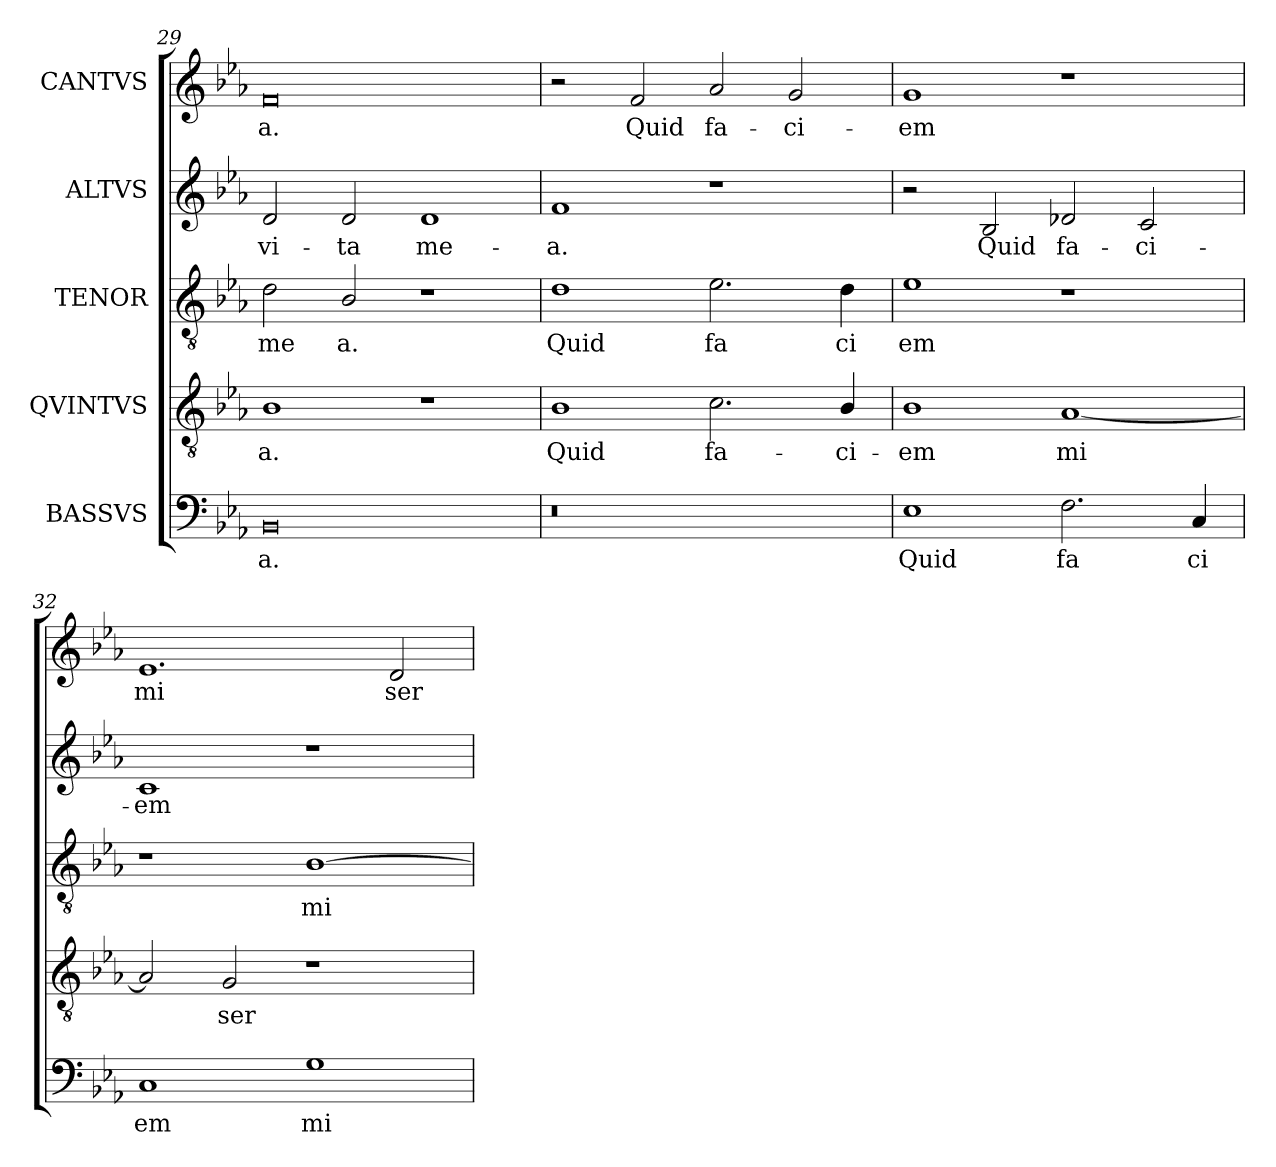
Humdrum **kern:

**kern	**text	**kern	**text	**kern	**text	**kern	**text	**kern	**text
*part5	*part5	*part4	*part4	*part3	*part3	*part2	*part2	*part1	*part1
*staff5	*staff5	*staff4	*staff4	*staff3	*staff3	*staff2	*staff2	*staff1	*staff1
*I"BASSVS	*	*I"QVINTVS	*	*I"TENOR	*	*I"ALTVS	*	*I"CANTVS	*
*clefF4	*	*clefGv2	*	*clefGv2	*	*clefG2	*	*clefG2	*
*k[b-e-a-]	*	*k[b-e-a-]	*	*k[b-e-a-]	*	*k[b-e-a-]	*	*k[b-e-a-]	*
*E-:	*	*E-:	*	*E-:	*	*E-:	*	*E-:	*
=29	=29	=29	=29	=29	=29	=29	=29	=29	=29
!	!LO:LY:b:cj	!	!LO:LY:b:cj	!	!LO:LY:b:cj	!	!LO:LY:b:cj	!	!LO:LY:b:cj
0BB-	a.	1B-	-a.	2d\	me	2d/	vi-	0f	-a.
!	!	!	!	!	!LO:LY:b:cj	!	!LO:LY:b:cj	!	!
.	.	.	.	2B-/	a.	2d/	-ta	.	.
!	!	!	!	!	!	!	!LO:LY:b:cj	!	!
.	.	1r	.	1r	.	1d	me-	.	.
=30	=30	=30	=30	=30	=30	=30	=30	=30	=30
!	!	!	!LO:LY:b:cj	!	!LO:LY:b:cj	!	!LO:LY:b:cj	!	!
0r	.	1B-	Quid	1d	Quid	1f	-a.	2r	.
!	!	!	!	!	!	!	!	!	!LO:LY:b:cj
.	.	.	.	.	.	.	.	2f/	Quid
!	!	!	!LO:LY:b:cj	!	!LO:LY:b:cj	!	!	!	!LO:LY:b:cj
.	.	2.c\	fa-	2.e-\	fa	1r	.	2a-/	fa-
!	!	!	!	!	!	!	!	!	!LO:LY:b:cj
.	.	.	.	.	.	.	.	2g/	-ci-
!	!	!	!LO:LY:b:cj	!	!LO:LY:b:cj	!	!	!	!
.	.	4B-/	-ci-	4d\	ci	.	.	.	.
=31	=31	=31	=31	=31	=31	=31	=31	=31	=31
!	!LO:LY:b:cj	!	!LO:LY:b:cj	!	!LO:LY:b:cj	!	!	!	!LO:LY:b:cj
1E-	Quid	1B-	-em	1e-	em	2r	.	1g	-em
!	!	!	!	!	!	!	!LO:LY:b:cj	!	!
.	.	.	.	.	.	2B-/	Quid	.	.
!	!LO:LY:b:cj	!	!LO:LY:b:cj	!	!	!	!LO:LY:b:cj	!	!
2.F\	fa	[<1A-	mi-	1r	.	2d-X/	fa-	1r	.
!	!	!	!	!	!	!	!LO:LY:b:cj	!	!
.	.	.	.	.	.	2c/	-ci-	.	.
!	!LO:LY:b:cj	!	!	!	!	!	!	!	!
4C/	ci	.	.	.	.	.	.	.	.
!!LO:PB:g=z
=32	=32	=32	=32	=32	=32	=32	=32	=32	=32
!	!LO:LY:b:cj	!	!LO:LY:b:cj	!	!	!	!LO:LY:b:cj	!	!LO:LY:b:cj
1C	em	2A-/]	--	1r	.	1c	-em	1.e-	mi
!	!	!	!LO:LY:b:cj	!	!	!	!	!	!
.	.	2G/	-ser	.	.	.	.	.	.
!	!LO:LY:b:cj	!	!	!	!LO:LY:b:cj	!	!	!	!
1G	mi-	1r	.	[<1B-	mi-	1r	.	.	.
!	!	!	!	!	!	!	!	!	!LO:LY:b:cj
.	.	.	.	.	.	.	.	2d/	ser
=	=	=	=	=	=	=	=	=	=
*-	*-	*-	*-	*-	*-	*-	*-	*-	*-
